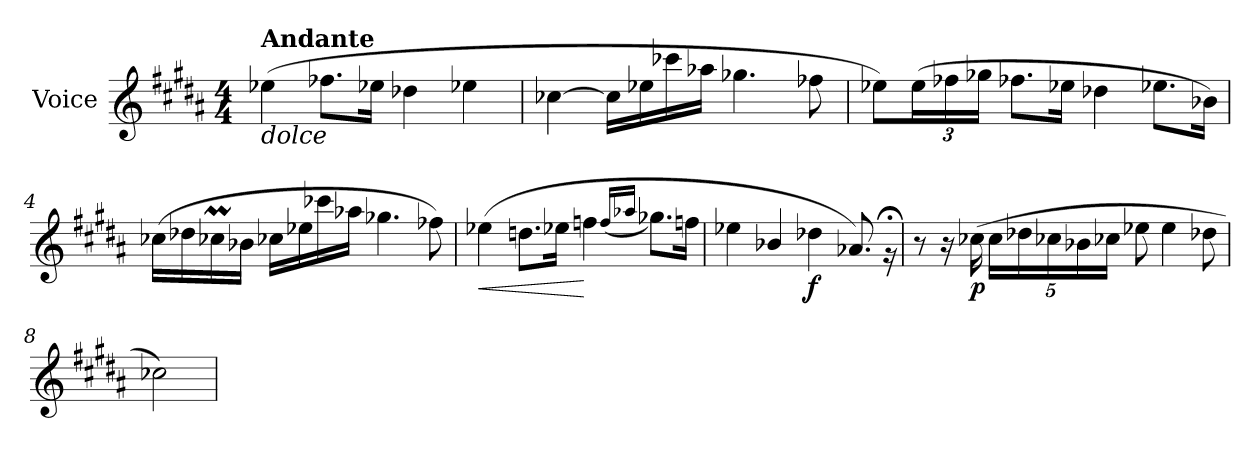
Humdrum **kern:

**kern	**dynam
*part1	*part1
*staff1	*staff1
*I"Voice	*
*clefG2	*
*k[f#c#g#d#a#]	*
*B:	*
*M4/4	*
=1	=1
!LO:TX:a:B:t=Andante	!
!LO:TX:b:i:t=dolce	!
(>4ee-Xi\	.
8.ff-Xi\L	.
16ee-Xi\Jk	.
4dd-Xi\	.
4ee-Xi\	.
=2	=2
[4cc-Xi\	.
16cc-i\LL]	.
16ee-Xi\	.
16ccc-Xi\	.
16aa-Xi\JJ	.
4.gg-Xi\	.
8ff-Xi\	.
=3	=3
8ee-Xi\L)	.
(<24ee-i\L	.
24ff-Xi\	.
24gg-Xi\JJ	.
8.ff-Xi\L	.
16ee-Xi\Jk	.
4dd-Xi\	.
8.ee-Xi\L	.
16b-Xi\Jk)	.
=4	=4
(<16cc-Xi\LL	.
16dd-Xi\	.
16cc-XMi\	.
16b-Xi\JJ	.
16cc-Xi\LL	.
16ee-Xi\	.
16ccc-Xi\	.
16aa-Xi\JJ	.
4.gg-Xi\	.
8ff-Xi\)	.
!!LO:LB:g=z
=5	=5
!	!LO:HP:b
(>4ee-Xi\	<
8.ddni\L	.
16ee-Xi\Jk	.
4ffni\	[
(<16qffi/LL	.
16qaa-Xi/JJ	.
8.gg-Xi\L)	.
16ffni\Jk	.
=6	=6
4ee-Xi\	.
4b-Xi/	.
!	!LO:DY:b
4dd-Xi\	f
8.a-Xi/)	.
16r;g	.
=7	=7
8r	.
16r	.
!	!LO:DY:b
(<16cc-Xi\	p
20cc-i\LL	.
20dd-Xi\	.
20cc-Xi\	.
20b-Xi\	.
20cc-Xi\JJ	.
8ee-Xi\	.
4ee-i\	.
8dd-Xi\	.
=8	=8
2cc-Xi\)	.
=	=
*-	*-
